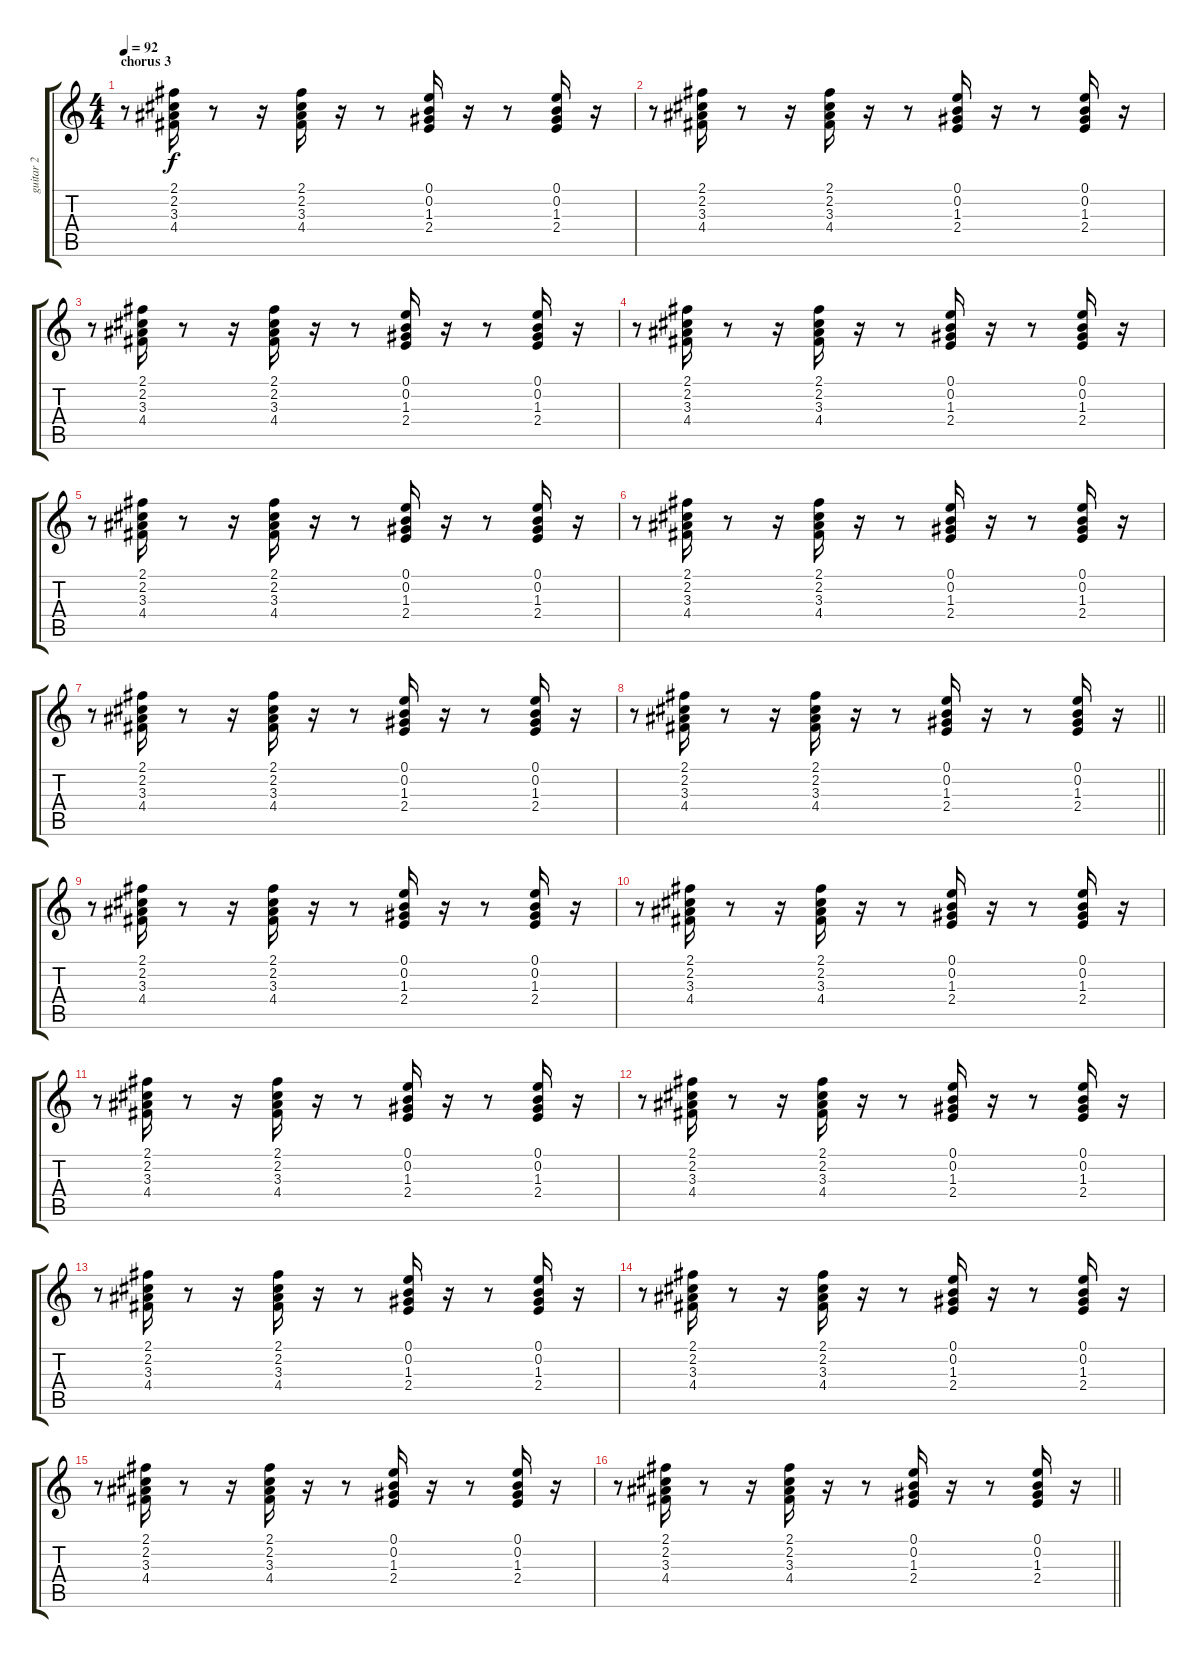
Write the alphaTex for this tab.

\track ("guitar 2" "guitar 2") {instrument overdrivenguitar}
\staff {score tabs}
\tuning (E4 B3 G3 D3 A2 E2) {hide}
\ts (4 4)
\section ("" "chorus 3")
\tempo 92
\clef g2
\ks c
r.8{dy f} (2.1 2.2 3.3 4.4).16 r.8 r.16 (2.1 2.2 3.3 4.4).16 r.16 r.8 (0.1 0.2 1.3 2.4).16 r.16 r.8 (0.1 0.2 1.3 2.4).16 r.16 |
r.8 (2.1 2.2 3.3 4.4).16 r.8 r.16 (2.1 2.2 3.3 4.4).16 r.16 r.8 (0.1 0.2 1.3 2.4).16 r.16 r.8 (0.1 0.2 1.3 2.4).16 r.16 |
r.8 (2.1 2.2 3.3 4.4).16 r.8 r.16 (2.1 2.2 3.3 4.4).16 r.16 r.8 (0.1 0.2 1.3 2.4).16 r.16 r.8 (0.1 0.2 1.3 2.4).16 r.16 |
r.8 (2.1 2.2 3.3 4.4).16 r.8 r.16 (2.1 2.2 3.3 4.4).16 r.16 r.8 (0.1 0.2 1.3 2.4).16 r.16 r.8 (0.1 0.2 1.3 2.4).16 r.16 |
r.8 (2.1 2.2 3.3 4.4).16 r.8 r.16 (2.1 2.2 3.3 4.4).16 r.16 r.8 (0.1 0.2 1.3 2.4).16 r.16 r.8 (0.1 0.2 1.3 2.4).16 r.16 |
r.8 (2.1 2.2 3.3 4.4).16 r.8 r.16 (2.1 2.2 3.3 4.4).16 r.16 r.8 (0.1 0.2 1.3 2.4).16 r.16 r.8 (0.1 0.2 1.3 2.4).16 r.16 |
r.8 (2.1 2.2 3.3 4.4).16 r.8 r.16 (2.1 2.2 3.3 4.4).16 r.16 r.8 (0.1 0.2 1.3 2.4).16 r.16 r.8 (0.1 0.2 1.3 2.4).16 r.16 |
\barLineRight lightlight
r.8 (2.1 2.2 3.3 4.4).16 r.8 r.16 (2.1 2.2 3.3 4.4).16 r.16 r.8 (0.1 0.2 1.3 2.4).16 r.16 r.8 (0.1 0.2 1.3 2.4).16 r.16 |
r.8 (2.1 2.2 3.3 4.4).16 r.8 r.16 (2.1 2.2 3.3 4.4).16 r.16 r.8 (0.1 0.2 1.3 2.4).16 r.16 r.8 (0.1 0.2 1.3 2.4).16 r.16 |
r.8 (2.1 2.2 3.3 4.4).16 r.8 r.16 (2.1 2.2 3.3 4.4).16 r.16 r.8 (0.1 0.2 1.3 2.4).16 r.16 r.8 (0.1 0.2 1.3 2.4).16 r.16 |
r.8 (2.1 2.2 3.3 4.4).16 r.8 r.16 (2.1 2.2 3.3 4.4).16 r.16 r.8 (0.1 0.2 1.3 2.4).16 r.16 r.8 (0.1 0.2 1.3 2.4).16 r.16 |
r.8 (2.1 2.2 3.3 4.4).16 r.8 r.16 (2.1 2.2 3.3 4.4).16 r.16 r.8 (0.1 0.2 1.3 2.4).16 r.16 r.8 (0.1 0.2 1.3 2.4).16 r.16 |
r.8 (2.1 2.2 3.3 4.4).16 r.8 r.16 (2.1 2.2 3.3 4.4).16 r.16 r.8 (0.1 0.2 1.3 2.4).16 r.16 r.8 (0.1 0.2 1.3 2.4).16 r.16 |
r.8 (2.1 2.2 3.3 4.4).16 r.8 r.16 (2.1 2.2 3.3 4.4).16 r.16 r.8 (0.1 0.2 1.3 2.4).16 r.16 r.8 (0.1 0.2 1.3 2.4).16 r.16 |
r.8 (2.1 2.2 3.3 4.4).16 r.8 r.16 (2.1 2.2 3.3 4.4).16 r.16 r.8 (0.1 0.2 1.3 2.4).16 r.16 r.8 (0.1 0.2 1.3 2.4).16 r.16 |
\barLineRight lightlight
r.8 (2.1 2.2 3.3 4.4).16 r.8 r.16 (2.1 2.2 3.3 4.4).16 r.16 r.8 (0.1 0.2 1.3 2.4).16 r.16 r.8 (0.1 0.2 1.3 2.4).16 r.16
